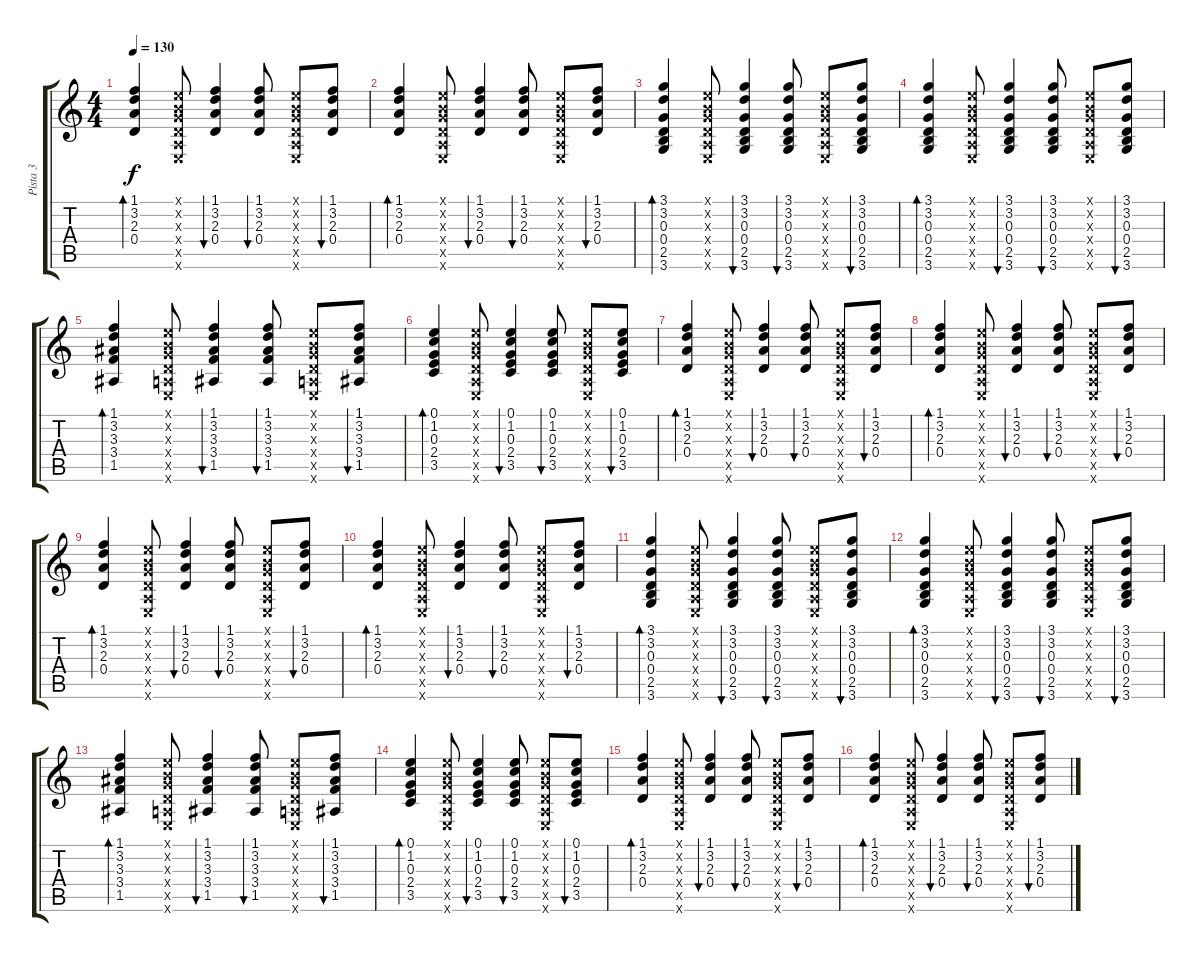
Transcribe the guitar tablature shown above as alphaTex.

\track ("Pista 3" "Pista 3") {instrument acousticguitarsteel}
\staff {score tabs}
\tuning (E4 B3 G3 D3 A2 E2) {hide}
\ts (4 4)
\tempo 130
\clef g2
\ks c
(1.1 3.2 2.3 0.4).4{bd 60 dy f} (0.1{x} 0.2{x} 0.3{x} 0.4{x} 0.5{x} 0.6{x}).8 (1.1 3.2 2.3 0.4).4{bu 60} (1.1 3.2 2.3 0.4).8{bu 60} (0.1{x} 0.2{x} 0.3{x} 0.4{x} 0.5{x} 0.6{x}).8 (1.1 3.2 2.3 0.4).8{bu 60} |
(1.1 3.2 2.3 0.4).4{bd 60} (0.1{x} 0.2{x} 0.3{x} 0.4{x} 0.5{x} 0.6{x}).8 (1.1 3.2 2.3 0.4).4{bu 60} (1.1 3.2 2.3 0.4).8{bu 60} (0.1{x} 0.2{x} 0.3{x} 0.4{x} 0.5{x} 0.6{x}).8 (1.1 3.2 2.3 0.4).8{bu 60} |
(3.1 3.2 0.3 0.4 2.5 3.6).4{bd 60} (0.1{x} 0.2{x} 0.3{x} 0.4{x} 0.5{x} 0.6{x}).8 (3.1 3.2 0.3 0.4 2.5 3.6).4{bu 60} (3.1 3.2 0.3 0.4 2.5 3.6).8{bu 60} (0.1{x} 0.2{x} 0.3{x} 0.4{x} 0.5{x} 0.6{x}).8 (3.1 3.2 0.3 0.4 2.5 3.6).8{bu 60} |
(3.1 3.2 0.3 0.4 2.5 3.6).4{bd 60} (0.1{x} 0.2{x} 0.3{x} 0.4{x} 0.5{x} 0.6{x}).8 (3.1 3.2 0.3 0.4 2.5 3.6).4{bu 60} (3.1 3.2 0.3 0.4 2.5 3.6).8{bu 60} (0.1{x} 0.2{x} 0.3{x} 0.4{x} 0.5{x} 0.6{x}).8 (3.1 3.2 0.3 0.4 2.5 3.6).8{bu 60} |
(1.1 3.2 3.3 3.4 1.5).4{bd 60} (0.1{x} 0.2{x} 0.3{x} 0.4{x} 0.5{x} 0.6{x}).8 (1.1 3.2 3.3 3.4 1.5).4{bu 60} (1.1 3.2 3.3 3.4 1.5).8{bu 60} (0.1{x} 0.2{x} 0.3{x} 0.4{x} 0.5{x} 0.6{x}).8 (1.1 3.2 3.3 3.4 1.5).8{bu 60} |
(0.1 1.2 0.3 2.4 3.5).4{bd 60} (0.1{x} 0.2{x} 0.3{x} 0.4{x} 0.5{x} 0.6{x}).8 (0.1 1.2 0.3 2.4 3.5).4{bu 60} (0.1 1.2 0.3 2.4 3.5).8{bu 60} (0.1{x} 0.2{x} 0.3{x} 0.4{x} 0.5{x} 0.6{x}).8 (0.1 1.2 0.3 2.4 3.5).8{bu 60} |
(1.1 3.2 2.3 0.4).4{bd 60} (0.1{x} 0.2{x} 0.3{x} 0.4{x} 0.5{x} 0.6{x}).8 (1.1 3.2 2.3 0.4).4{bu 60} (1.1 3.2 2.3 0.4).8{bu 60} (0.1{x} 0.2{x} 0.3{x} 0.4{x} 0.5{x} 0.6{x}).8 (1.1 3.2 2.3 0.4).8{bu 60} |
(1.1 3.2 2.3 0.4).4{bd 60} (0.1{x} 0.2{x} 0.3{x} 0.4{x} 0.5{x} 0.6{x}).8 (1.1 3.2 2.3 0.4).4{bu 60} (1.1 3.2 2.3 0.4).8{bu 60} (0.1{x} 0.2{x} 0.3{x} 0.4{x} 0.5{x} 0.6{x}).8 (1.1 3.2 2.3 0.4).8{bu 60} |
(1.1 3.2 2.3 0.4).4{bd 60} (0.1{x} 0.2{x} 0.3{x} 0.4{x} 0.5{x} 0.6{x}).8 (1.1 3.2 2.3 0.4).4{bu 60} (1.1 3.2 2.3 0.4).8{bu 60} (0.1{x} 0.2{x} 0.3{x} 0.4{x} 0.5{x} 0.6{x}).8 (1.1 3.2 2.3 0.4).8{bu 60} |
(1.1 3.2 2.3 0.4).4{bd 60} (0.1{x} 0.2{x} 0.3{x} 0.4{x} 0.5{x} 0.6{x}).8 (1.1 3.2 2.3 0.4).4{bu 60} (1.1 3.2 2.3 0.4).8{bu 60} (0.1{x} 0.2{x} 0.3{x} 0.4{x} 0.5{x} 0.6{x}).8 (1.1 3.2 2.3 0.4).8{bu 60} |
(3.1 3.2 0.3 0.4 2.5 3.6).4{bd 60} (0.1{x} 0.2{x} 0.3{x} 0.4{x} 0.5{x} 0.6{x}).8 (3.1 3.2 0.3 0.4 2.5 3.6).4{bu 60} (3.1 3.2 0.3 0.4 2.5 3.6).8{bu 60} (0.1{x} 0.2{x} 0.3{x} 0.4{x} 0.5{x} 0.6{x}).8 (3.1 3.2 0.3 0.4 2.5 3.6).8{bu 60} |
(3.1 3.2 0.3 0.4 2.5 3.6).4{bd 60} (0.1{x} 0.2{x} 0.3{x} 0.4{x} 0.5{x} 0.6{x}).8 (3.1 3.2 0.3 0.4 2.5 3.6).4{bu 60} (3.1 3.2 0.3 0.4 2.5 3.6).8{bu 60} (0.1{x} 0.2{x} 0.3{x} 0.4{x} 0.5{x} 0.6{x}).8 (3.1 3.2 0.3 0.4 2.5 3.6).8{bu 60} |
(1.1 3.2 3.3 3.4 1.5).4{bd 60} (0.1{x} 0.2{x} 0.3{x} 0.4{x} 0.5{x} 0.6{x}).8 (1.1 3.2 3.3 3.4 1.5).4{bu 60} (1.1 3.2 3.3 3.4 1.5).8{bu 60} (0.1{x} 0.2{x} 0.3{x} 0.4{x} 0.5{x} 0.6{x}).8 (1.1 3.2 3.3 3.4 1.5).8{bu 60} |
(0.1 1.2 0.3 2.4 3.5).4{bd 60} (0.1{x} 0.2{x} 0.3{x} 0.4{x} 0.5{x} 0.6{x}).8 (0.1 1.2 0.3 2.4 3.5).4{bu 60} (0.1 1.2 0.3 2.4 3.5).8{bu 60} (0.1{x} 0.2{x} 0.3{x} 0.4{x} 0.5{x} 0.6{x}).8 (0.1 1.2 0.3 2.4 3.5).8{bu 60} |
(1.1 3.2 2.3 0.4).4{bd 60} (0.1{x} 0.2{x} 0.3{x} 0.4{x} 0.5{x} 0.6{x}).8 (1.1 3.2 2.3 0.4).4{bu 60} (1.1 3.2 2.3 0.4).8{bu 60} (0.1{x} 0.2{x} 0.3{x} 0.4{x} 0.5{x} 0.6{x}).8 (1.1 3.2 2.3 0.4).8{bu 60} |
(1.1 3.2 2.3 0.4).4{bd 60} (0.1{x} 0.2{x} 0.3{x} 0.4{x} 0.5{x} 0.6{x}).8 (1.1 3.2 2.3 0.4).4{bu 60} (1.1 3.2 2.3 0.4).8{bu 60} (0.1{x} 0.2{x} 0.3{x} 0.4{x} 0.5{x} 0.6{x}).8 (1.1 3.2 2.3 0.4).8{bu 60}
